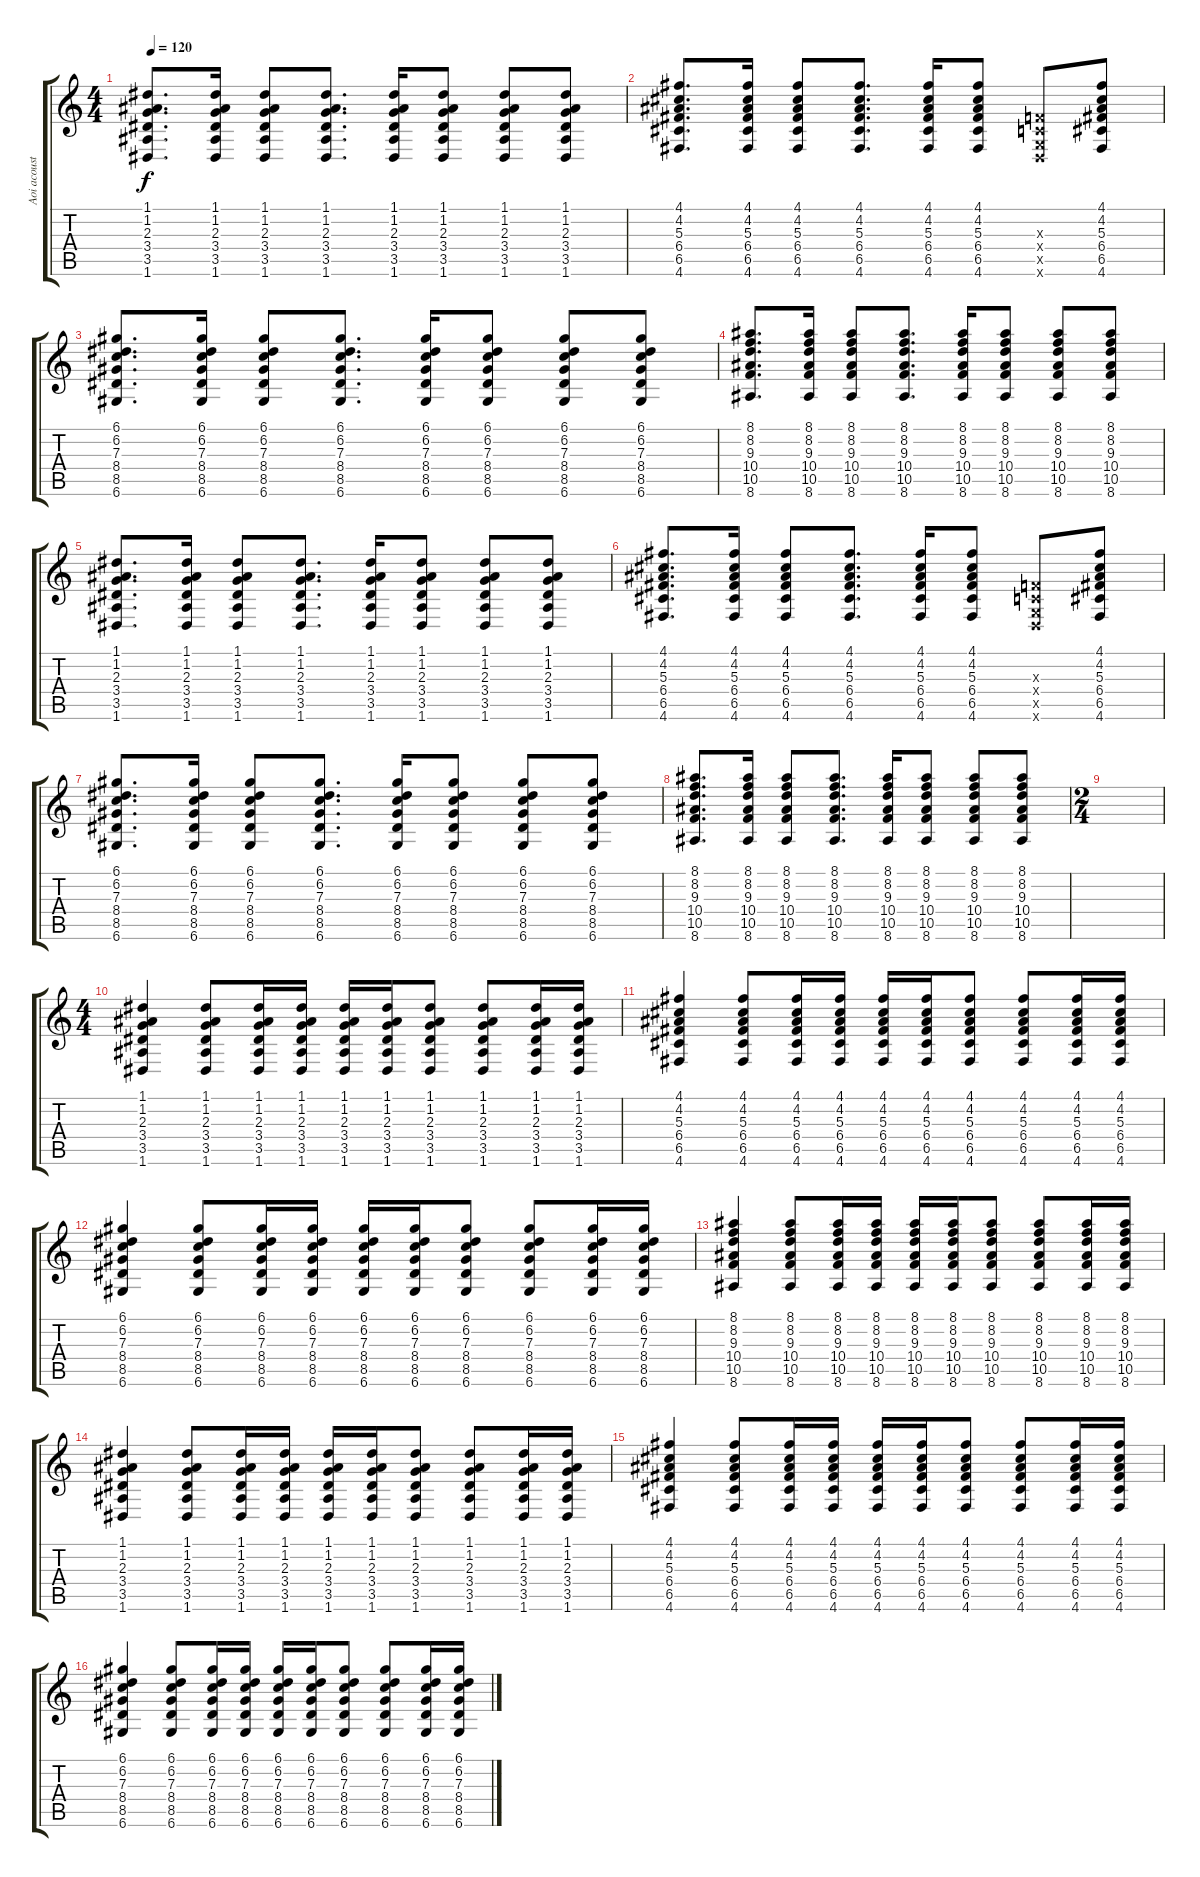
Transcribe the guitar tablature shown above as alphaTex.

\track ("Aoi acoustic" "Aoi acoust") {instrument acousticguitarsteel}
\staff {score tabs}
\tuning (D4 A3 F3 C3 G2 D2) {hide}
\ts (4 4)
\tempo 120
\clef g2
\ks c
(1.1 1.2 2.3 3.4 3.5 1.6).8{d dy f volume 12} (1.1 1.2 2.3 3.4 3.5 1.6).16 (1.1 1.2 2.3 3.4 3.5 1.6).8 (1.1 1.2 2.3 3.4 3.5 1.6).8{d} (1.1 1.2 2.3 3.4 3.5 1.6).16 (1.1 1.2 2.3 3.4 3.5 1.6).8 (1.1 1.2 2.3 3.4 3.5 1.6).8 (1.1 1.2 2.3 3.4 3.5 1.6).8 |
(4.1 4.2 5.3 6.4 6.5 4.6).8{d} (4.1 4.2 5.3 6.4 6.5 4.6).16 (4.1 4.2 5.3 6.4 6.5 4.6).8 (4.1 4.2 5.3 6.4 6.5 4.6).8{d} (4.1 4.2 5.3 6.4 6.5 4.6).16 (4.1 4.2 5.3 6.4 6.5 4.6).8 (0.3{x} 0.4{x} 0.5{x} 0.6{x}).8 (4.1 4.2 5.3 6.4 6.5 4.6).8 |
(6.1 6.2 7.3 8.4 8.5 6.6).8{d} (6.1 6.2 7.3 8.4 8.5 6.6).16 (6.1 6.2 7.3 8.4 8.5 6.6).8 (6.1 6.2 7.3 8.4 8.5 6.6).8{d} (6.1 6.2 7.3 8.4 8.5 6.6).16 (6.1 6.2 7.3 8.4 8.5 6.6).8 (6.1 6.2 7.3 8.4 8.5 6.6).8 (6.1 6.2 7.3 8.4 8.5 6.6).8 |
(8.1 8.2 9.3 10.4 10.5 8.6).8{d} (8.1 8.2 9.3 10.4 10.5 8.6).16 (8.1 8.2 9.3 10.4 10.5 8.6).8 (8.1 8.2 9.3 10.4 10.5 8.6).8{d} (8.1 8.2 9.3 10.4 10.5 8.6).16 (8.1 8.2 9.3 10.4 10.5 8.6).8 (8.1 8.2 9.3 10.4 10.5 8.6).8 (8.1 8.2 9.3 10.4 10.5 8.6).8 |
(1.1 1.2 2.3 3.4 3.5 1.6).8{d} (1.1 1.2 2.3 3.4 3.5 1.6).16 (1.1 1.2 2.3 3.4 3.5 1.6).8 (1.1 1.2 2.3 3.4 3.5 1.6).8{d} (1.1 1.2 2.3 3.4 3.5 1.6).16 (1.1 1.2 2.3 3.4 3.5 1.6).8 (1.1 1.2 2.3 3.4 3.5 1.6).8 (1.1 1.2 2.3 3.4 3.5 1.6).8 |
(4.1 4.2 5.3 6.4 6.5 4.6).8{d} (4.1 4.2 5.3 6.4 6.5 4.6).16 (4.1 4.2 5.3 6.4 6.5 4.6).8 (4.1 4.2 5.3 6.4 6.5 4.6).8{d} (4.1 4.2 5.3 6.4 6.5 4.6).16 (4.1 4.2 5.3 6.4 6.5 4.6).8 (0.3{x} 0.4{x} 0.5{x} 0.6{x}).8 (4.1 4.2 5.3 6.4 6.5 4.6).8 |
(6.1 6.2 7.3 8.4 8.5 6.6).8{d} (6.1 6.2 7.3 8.4 8.5 6.6).16 (6.1 6.2 7.3 8.4 8.5 6.6).8 (6.1 6.2 7.3 8.4 8.5 6.6).8{d} (6.1 6.2 7.3 8.4 8.5 6.6).16 (6.1 6.2 7.3 8.4 8.5 6.6).8 (6.1 6.2 7.3 8.4 8.5 6.6).8 (6.1 6.2 7.3 8.4 8.5 6.6).8 |
(8.1 8.2 9.3 10.4 10.5 8.6).8{d} (8.1 8.2 9.3 10.4 10.5 8.6).16 (8.1 8.2 9.3 10.4 10.5 8.6).8 (8.1 8.2 9.3 10.4 10.5 8.6).8{d} (8.1 8.2 9.3 10.4 10.5 8.6).16 (8.1 8.2 9.3 10.4 10.5 8.6).8 (8.1 8.2 9.3 10.4 10.5 8.6).8 (8.1 8.2 9.3 10.4 10.5 8.6).8 |
\ts (2 4)
|
\ts (4 4)
(1.1 1.2 2.3 3.4 3.5 1.6).4 (1.1 1.2 2.3 3.4 3.5 1.6).8 (1.1 1.2 2.3 3.4 3.5 1.6).16 (1.1 1.2 2.3 3.4 3.5 1.6).16 (1.1 1.2 2.3 3.4 3.5 1.6).16 (1.1 1.2 2.3 3.4 3.5 1.6).16 (1.1 1.2 2.3 3.4 3.5 1.6).8 (1.1 1.2 2.3 3.4 3.5 1.6).8 (1.1 1.2 2.3 3.4 3.5 1.6).16 (1.1 1.2 2.3 3.4 3.5 1.6).16 |
(4.1 4.2 5.3 6.4 6.5 4.6).4 (4.1 4.2 5.3 6.4 6.5 4.6).8 (4.1 4.2 5.3 6.4 6.5 4.6).16 (4.1 4.2 5.3 6.4 6.5 4.6).16 (4.1 4.2 5.3 6.4 6.5 4.6).16 (4.1 4.2 5.3 6.4 6.5 4.6).16 (4.1 4.2 5.3 6.4 6.5 4.6).8 (4.1 4.2 5.3 6.4 6.5 4.6).8 (4.1 4.2 5.3 6.4 6.5 4.6).16 (4.1 4.2 5.3 6.4 6.5 4.6).16 |
(6.1 6.2 7.3 8.4 8.5 6.6).4 (6.1 6.2 7.3 8.4 8.5 6.6).8 (6.1 6.2 7.3 8.4 8.5 6.6).16 (6.1 6.2 7.3 8.4 8.5 6.6).16 (6.1 6.2 7.3 8.4 8.5 6.6).16 (6.1 6.2 7.3 8.4 8.5 6.6).16 (6.1 6.2 7.3 8.4 8.5 6.6).8 (6.1 6.2 7.3 8.4 8.5 6.6).8 (6.1 6.2 7.3 8.4 8.5 6.6).16 (6.1 6.2 7.3 8.4 8.5 6.6).16 |
(8.1 8.2 9.3 10.4 10.5 8.6).4 (8.1 8.2 9.3 10.4 10.5 8.6).8 (8.1 8.2 9.3 10.4 10.5 8.6).16 (8.1 8.2 9.3 10.4 10.5 8.6).16 (8.1 8.2 9.3 10.4 10.5 8.6).16 (8.1 8.2 9.3 10.4 10.5 8.6).16 (8.1 8.2 9.3 10.4 10.5 8.6).8 (8.1 8.2 9.3 10.4 10.5 8.6).8 (8.1 8.2 9.3 10.4 10.5 8.6).16 (8.1 8.2 9.3 10.4 10.5 8.6).16 |
(1.1 1.2 2.3 3.4 3.5 1.6).4 (1.1 1.2 2.3 3.4 3.5 1.6).8 (1.1 1.2 2.3 3.4 3.5 1.6).16 (1.1 1.2 2.3 3.4 3.5 1.6).16 (1.1 1.2 2.3 3.4 3.5 1.6).16 (1.1 1.2 2.3 3.4 3.5 1.6).16 (1.1 1.2 2.3 3.4 3.5 1.6).8 (1.1 1.2 2.3 3.4 3.5 1.6).8 (1.1 1.2 2.3 3.4 3.5 1.6).16 (1.1 1.2 2.3 3.4 3.5 1.6).16 |
(4.1 4.2 5.3 6.4 6.5 4.6).4 (4.1 4.2 5.3 6.4 6.5 4.6).8 (4.1 4.2 5.3 6.4 6.5 4.6).16 (4.1 4.2 5.3 6.4 6.5 4.6).16 (4.1 4.2 5.3 6.4 6.5 4.6).16 (4.1 4.2 5.3 6.4 6.5 4.6).16 (4.1 4.2 5.3 6.4 6.5 4.6).8 (4.1 4.2 5.3 6.4 6.5 4.6).8 (4.1 4.2 5.3 6.4 6.5 4.6).16 (4.1 4.2 5.3 6.4 6.5 4.6).16 |
(6.1 6.2 7.3 8.4 8.5 6.6).4 (6.1 6.2 7.3 8.4 8.5 6.6).8 (6.1 6.2 7.3 8.4 8.5 6.6).16 (6.1 6.2 7.3 8.4 8.5 6.6).16 (6.1 6.2 7.3 8.4 8.5 6.6).16 (6.1 6.2 7.3 8.4 8.5 6.6).16 (6.1 6.2 7.3 8.4 8.5 6.6).8 (6.1 6.2 7.3 8.4 8.5 6.6).8 (6.1 6.2 7.3 8.4 8.5 6.6).16 (6.1 6.2 7.3 8.4 8.5 6.6).16
